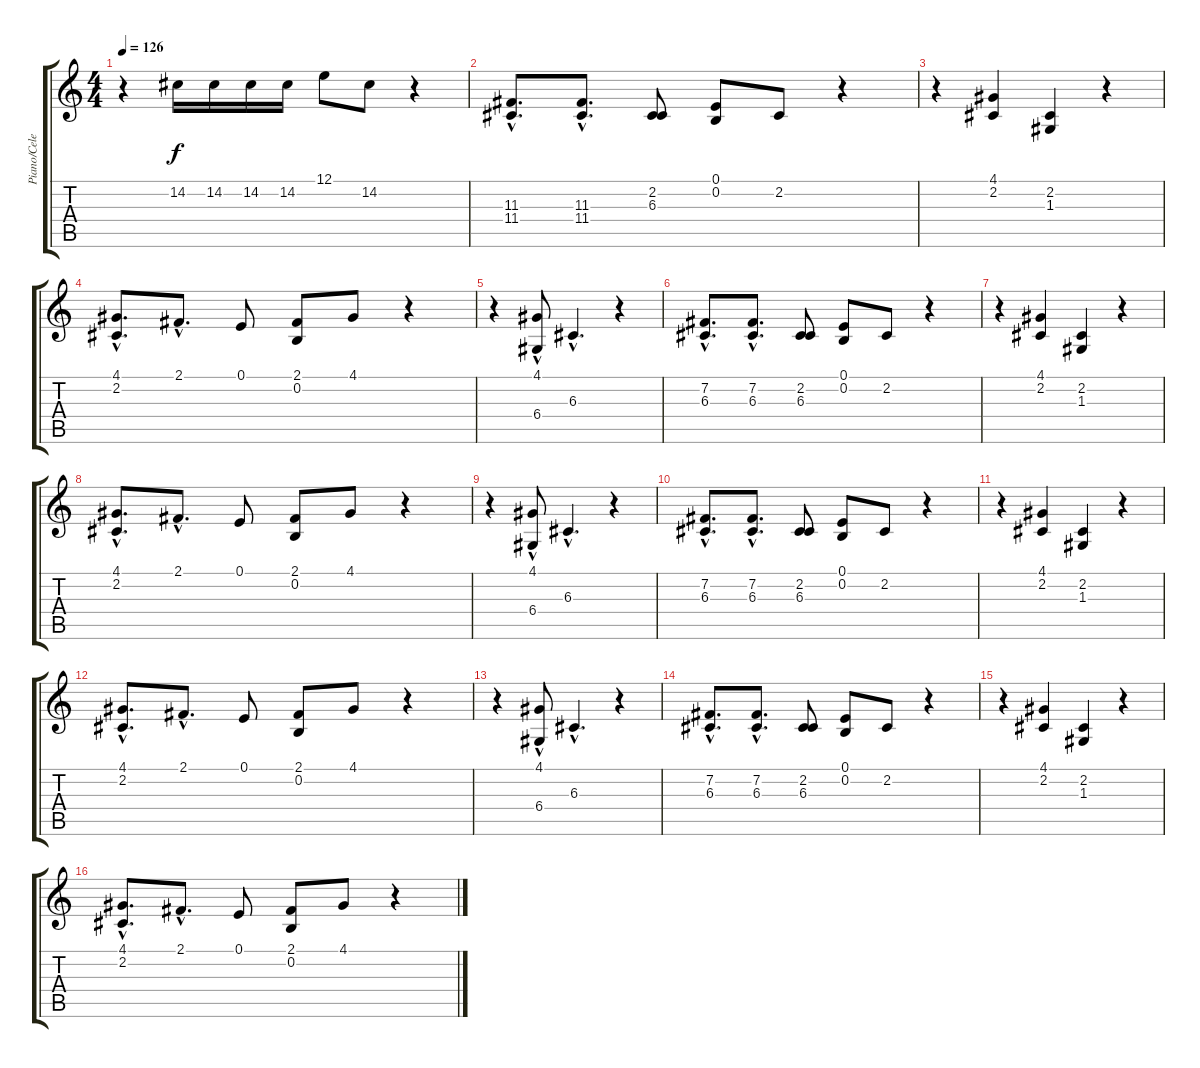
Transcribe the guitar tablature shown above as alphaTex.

\track ("Piano/Celeste" "Piano/Cele") {instrument pad3polysynth}
\staff {score tabs}
\tuning (E4 B3 G3 D3 A2 E2) {hide}
\ts (4 4)
\tempo 126
\clef g2
\ks c
r.4{dy f} 14.2.16 14.2.16 14.2.16 14.2.16 12.1.8 14.2.8 r.4 |
(11.3{hac} 11.4{hac}).8{d} (11.3{hac} 11.4{hac}).8{d} (2.2 6.3).8 (0.1 0.2).8 2.2.8 r.4 |
r.4 (4.1 2.2).4 (2.2 1.3).4 r.4 |
(4.1{hac} 2.2).8{d} 2.1{hac}.8{d} 0.1.8 (2.1 0.2).8 4.1.8 r.4 |
r.4 (4.1 6.4{hac}).8 6.3{hac}.4{d} r.4 |
(7.2{hac} 6.3{hac}).8{d} (7.2{hac} 6.3{hac}).8{d} (2.2 6.3).8 (0.1 0.2).8 2.2.8 r.4 |
r.4 (4.1 2.2).4 (2.2 1.3).4 r.4 |
(4.1{hac} 2.2).8{d} 2.1{hac}.8{d} 0.1.8 (2.1 0.2).8 4.1.8 r.4 |
r.4 (4.1 6.4{hac}).8 6.3{hac}.4{d} r.4 |
(7.2{hac} 6.3{hac}).8{d} (7.2{hac} 6.3{hac}).8{d} (2.2 6.3).8 (0.1 0.2).8 2.2.8 r.4 |
r.4 (4.1 2.2).4 (2.2 1.3).4 r.4 |
(4.1{hac} 2.2).8{d} 2.1{hac}.8{d} 0.1.8 (2.1 0.2).8 4.1.8 r.4 |
r.4 (4.1 6.4{hac}).8 6.3{hac}.4{d} r.4 |
(7.2{hac} 6.3{hac}).8{d} (7.2{hac} 6.3{hac}).8{d} (2.2 6.3).8 (0.1 0.2).8 2.2.8 r.4 |
r.4 (4.1 2.2).4 (2.2 1.3).4 r.4 |
(4.1{hac} 2.2).8{d} 2.1{hac}.8{d} 0.1.8 (2.1 0.2).8 4.1.8 r.4
